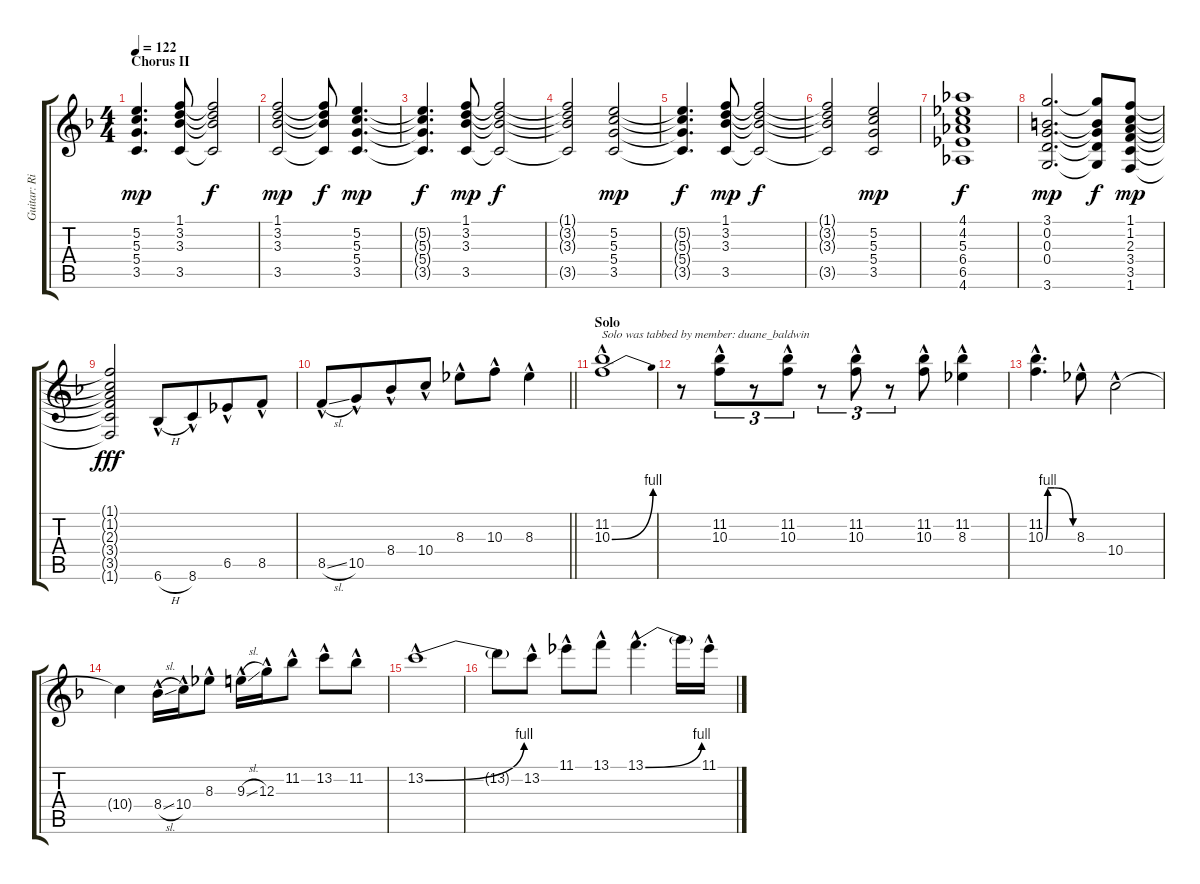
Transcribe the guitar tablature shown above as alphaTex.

\track ("Guitar: Rik" "Guitar: Ri") {instrument overdrivenguitar}
\staff {score tabs}
\tuning (E4 B3 G3 D3 A2 E2) {hide}
\ts (4 4)
\section ("" "Chorus II")
\tempo 122
\clef g2
\ks f
(5.2 5.3 5.4 3.5).4{d dy mp} (1.1 3.2 3.3 3.5).8 (1.1{t} 3.2{t} 3.3{t} 3.5{t}).2{dy f} |
(1.1 3.2 3.3 3.5).2{dy mp} (1.1{t} 3.2{t} 3.3{t} 3.5{t}).8{dy f} (5.2 5.3 5.4 3.5).4{d dy mp} |
(5.2{t} 5.3{t} 5.4{t} 3.5{t}).4{d dy f} (1.1 3.2 3.3 3.5).8{dy mp} (1.1{t} 3.2{t} 3.3{t} 3.5{t}).2{dy f} |
(1.1{t} 3.2{t} 3.3{t} 3.5{t}).2 (5.2 5.3 5.4 3.5).2{dy mp} |
(5.2{t} 5.3{t} 5.4{t} 3.5{t}).4{d dy f} (1.1 3.2 3.3 3.5).8{dy mp} (1.1{t} 3.2{t} 3.3{t} 3.5{t}).2{dy f} |
(1.1{t} 3.2{t} 3.3{t} 3.5{t}).2 (5.2 5.3 5.4 3.5).2{dy mp} |
(4.1 4.2 5.3 6.4 6.5 4.6).1{dy f} |
(3.1 0.2 0.3 0.4 3.6).2{d dy mp} (3.1{t} 0.2{t} 0.3{t} 0.4{t} 3.6{t}).8{dy f} (1.1 1.2 2.3 3.4 3.5 1.6).8{dy mp} |
(1.1{t} 1.2{t} 2.3{t} 3.4{t} 3.5{t} 1.6{t}).2{dy fff} 6.6{h hac}.8{volume 16 balance 8} 8.6{hac}.8{beam merge} 6.5{hac}.8 8.5{hac}.8 |
\barLineRight lightlight
8.5{sl hac}.8 10.5{hac}.8{beam merge} 8.4{hac}.8 10.4{hac}.8 8.3{hac}.8 10.3{hac}.8 8.3{hac}.4 |
\section ("" "Solo")
(11.2{hac} 10.3{be (bend 0 0 60 4) hac}).1{txt "Solo was tabbed by member: duane_baldwin"} |
r.8 (11.2{hac} 10.3{hac}).8{tu (3 2)} r.8{tu (3 2)} (11.2{hac} 10.3{hac}).8{tu (3 2)} r.8{tu (3 2)} (11.2{hac} 10.3{hac}).8{tu (3 2)} r.8{tu (3 2)} (11.2{hac} 10.3{hac}).8 (11.2{hac} 8.3{hac}).4 |
(11.2{hac} 10.3{be (custom 0 0 5 4 10 4 20 4 60 0) hac}).4{d} 8.3{hac}.8 10.4{hac}.2 |
10.4{t}.4 8.4{sl hac}.16 10.4{hac}.16 8.3{hac}.8 9.3{sl hac}.16 12.3{hac}.16 11.2{hac}.8 13.2{hac}.8 11.2{hac}.8 |
13.2{be (bend 0 0 60 4) hac}.1 |
13.2{t}.8 13.2{hac}.8 11.1{hac}.8 13.1{hac}.8 13.1{be (bend 0 0 60 4) hac}.4{d} 13.1{t}.16 11.1{hac}.16
